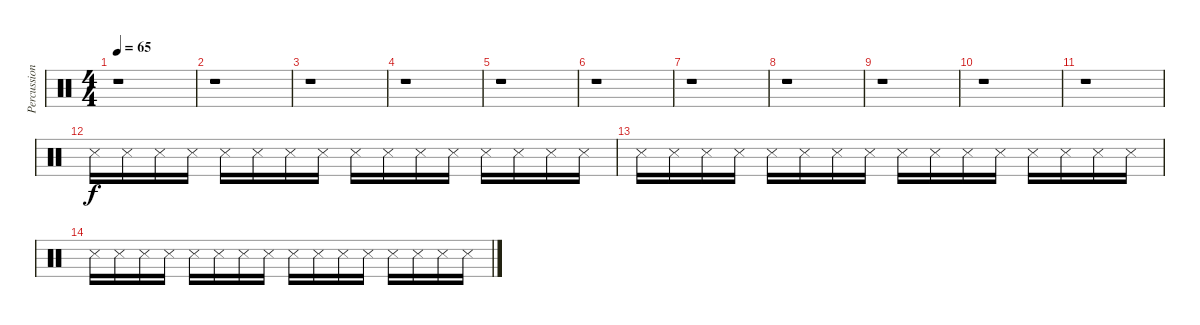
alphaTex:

\track ("Percussion" "Percussion") {instrument percussion}
\staff {score}
\articulation defaults
\ts (4 4)
\tempo 65
\clef neutral
\ks c
r.1{dy f} |
r.1 |
r.1 |
r.1 |
r.1 |
r.1 |
r.1 |
r.1 |
r.1 |
r.1 |
r.1 |
"Metronome (hit)".16 "Metronome (hit)".16 "Metronome (hit)".16 "Metronome (hit)".16 "Metronome (hit)".16 "Metronome (hit)".16 "Metronome (hit)".16 "Metronome (hit)".16 "Metronome (hit)".16 "Metronome (hit)".16 "Metronome (hit)".16 "Metronome (hit)".16 "Metronome (hit)".16 "Metronome (hit)".16 "Metronome (hit)".16 "Metronome (hit)".16 |
"Metronome (hit)".16 "Metronome (hit)".16 "Metronome (hit)".16 "Metronome (hit)".16 "Metronome (hit)".16 "Metronome (hit)".16 "Metronome (hit)".16 "Metronome (hit)".16 "Metronome (hit)".16 "Metronome (hit)".16 "Metronome (hit)".16 "Metronome (hit)".16 "Metronome (hit)".16 "Metronome (hit)".16 "Metronome (hit)".16 "Metronome (hit)".16 |
"Metronome (hit)".16 "Metronome (hit)".16 "Metronome (hit)".16 "Metronome (hit)".16 "Metronome (hit)".16 "Metronome (hit)".16 "Metronome (hit)".16 "Metronome (hit)".16 "Metronome (hit)".16 "Metronome (hit)".16 "Metronome (hit)".16 "Metronome (hit)".16 "Metronome (hit)".16 "Metronome (hit)".16 "Metronome (hit)".16 "Metronome (hit)".16
